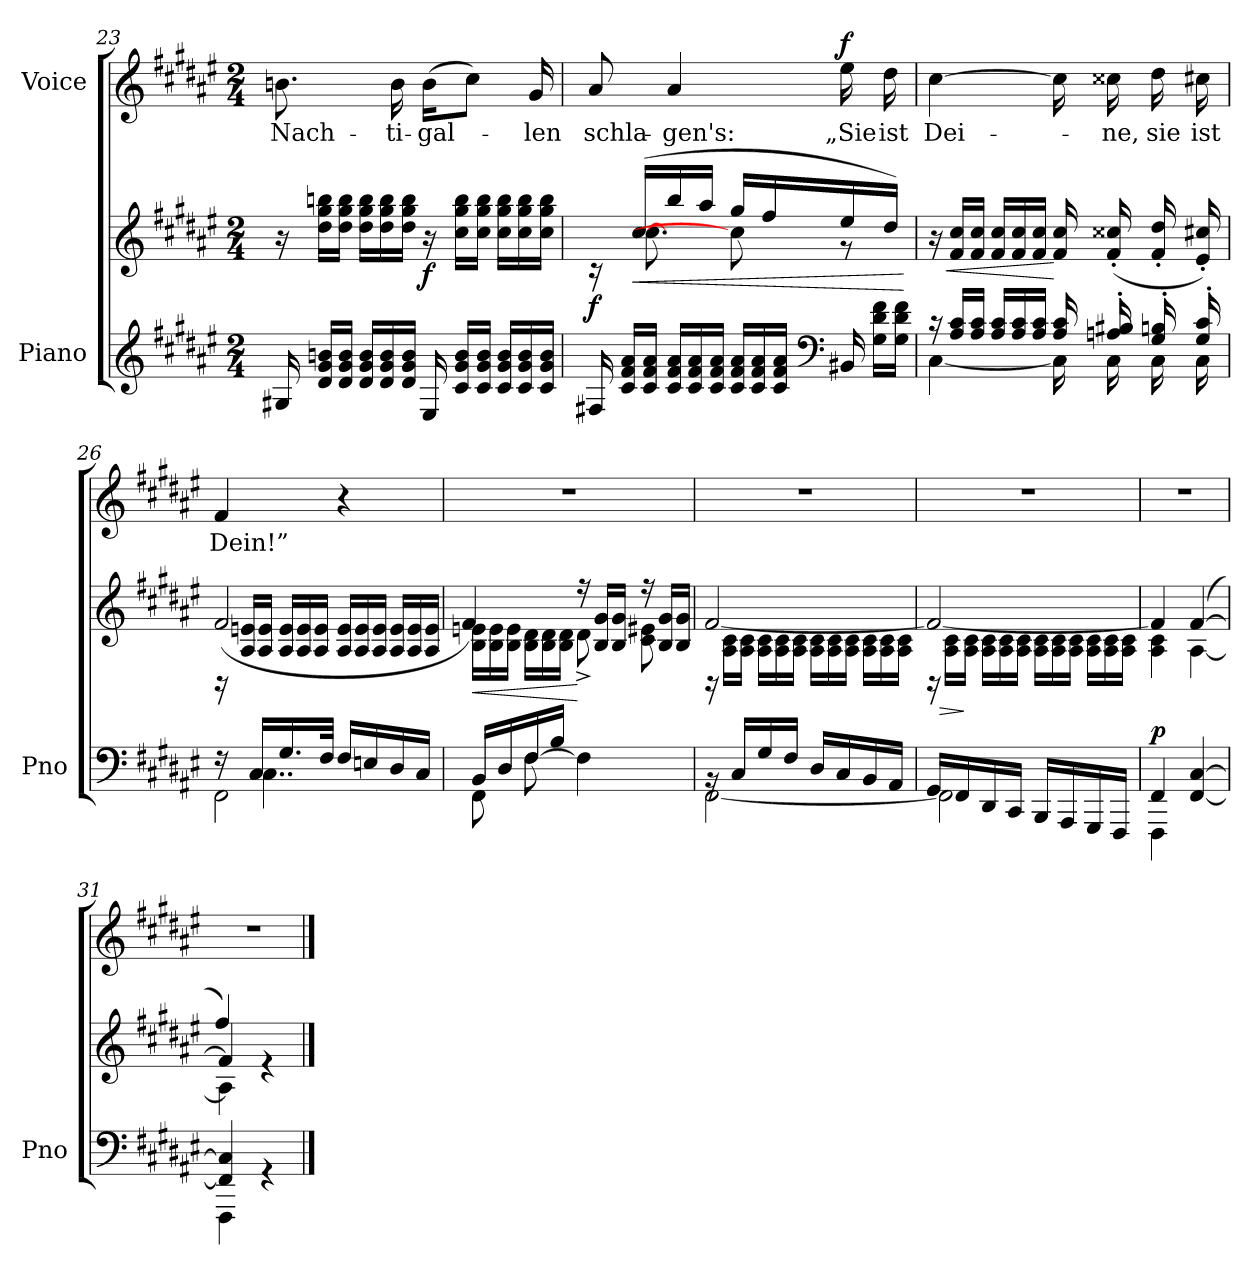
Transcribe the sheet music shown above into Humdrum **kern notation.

**kern	**kern	**dynam	**kern	**text	**dynam
*part2	*part2	*part2	*part1	*part1	*part1
*staff3	*staff2	*staff2/3	*staff1	*staff1	*staff1
*I"Piano	*	*	*I"Voice	*	*
*I'Pno	*	*	*	*	*
*clefG2	*clefG2	*	*clefG2	*	*
*k[f#c#g#d#a#e#]	*k[f#c#g#d#a#e#]	*	*k[f#c#g#d#a#e#]	*	*
*M2/4	*M2/4	*	*M2/4	*	*
*Xtuplet	*Xtuplet	*	*	*	*
=23	=23	=23	=23	=23	=23
!	!	!	!	!LO:LY:b	!
24G#X/	24r	.	8.bn\	Nach-	.
24d#/ 24g#/ 24bn/LL	24dd#\ 24gg#\ 24bbn\LL	.	.	.	.
24d#/ 24g#/ 24b/JJ	24dd#\ 24gg#\ 24bb\JJ	.	.	.	.
24d#/ 24g#/ 24b/LL	24dd#\ 24gg#\ 24bb\LL	.	.	.	.
24d#/ 24g#/ 24b/	24dd#\ 24gg#\ 24bb\	.	.	.	.
!	!	!	!	!LO:LY:b	!
.	.	.	16b\	-ti-	.
24d#/ 24g#/ 24b/JJ	24dd#\ 24gg#\ 24bb\JJ	.	.	.	.
!	!	!LO:DY:b	!	!LO:LY:b	!
24E#/	24r	f	(16b\KL	-gal-	.
24c#/ 24g#/ 24b/LL	24cc#\ 24gg#\ 24bb\LL	.	.	.	.
.	.	.	8cc#\J)	.	.
24c#/ 24g#/ 24b/JJ	24cc#\ 24gg#\ 24bb\JJ	.	.	.	.
24c#/ 24g#/ 24b/LL	24cc#\ 24gg#\ 24bb\LL	.	.	.	.
24c#/ 24g#/ 24b/	24cc#\ 24gg#\ 24bb\	.	.	.	.
!	!	!	!	!LO:LY:b	!
.	.	.	16g#/	-len	.
24c#/ 24g#/ 24b/JJ	24cc#\ 24gg#\ 24bb\JJ	.	.	.	.
!!LO:LB:g=z
=24	=24	=24	=24	=24	=24
*	*^	*	*	*	*
!	!	!	!LO:DY:b	!	!LO:LY:b	!
24F#X/	16rc	16ryy	f	8a#/	schla-	.
24c#/ 24f#/ 24a#/LL	.	.	.	.	.	.
!	!	!LO:N:head=solid	!LO:HP:b	!	!	!
.	([16cc#/LL	8.cc#\	<	.	.	.
24c#/ 24f#/ 24a#/JJ	.	.	.	.	.	.
!	!	!	!	!	!LO:LY:b	!
24c#/ 24f#/ 24a#/LL	16bb/	.	.	4a#/	-gen's:	.
24c#/ 24f#/ 24a#/	.	.	.	.	.	.
.	16aa#/JJ	.	.	.	.	.
24c#/ 24f#/ 24a#/JJ	.	.	.	.	.	.
24c#/ 24f#/ 24a#/LL	16gg#/LL	8cc#\]	.	.	.	.
24c#/ 24f#/ 24a#/	.	.	.	.	.	.
.	16ff#/	.	.	.	.	.
24c#/ 24f#/ 24a#/JJ	.	.	.	.	.	.
*clefF4	*	*	*	*	*	*
!	!	!	!	!	!LO:LY:b	!LO:DY:a
24BB#X/	16ee#/	8r	.	16ee#\	„Sie	f
24G#\ 24d#\ 24f#\LL	.	.	.	.	.	.
!	!	!	!	!	!LO:LY:b	!
.	16dd#/JJ)	.	.	16dd#\	ist	.
24G#\ 24d#\ 24f#\JJ	.	.	.	.	.	.
*	*v	*v	*	*	*	*
.	.	[	.	.	.
=25	=25	=25	=25	=25	=25
*^	*	*	*	*	*
!	!	!	!	!	!LO:LY:b	!
24r	[4C#\	24r	.	[4cc#\	Dei-	.
!	!	!	!LO:HP:b	!	!	!
24A#/ 24c#/LL	.	24f#/ 24cc#/LL	<	.	.	.
24A#/ 24c#/JJ	.	24f#/ 24cc#/JJ	.	.	.	.
24A#/ 24c#/LL	.	24f#/ 24cc#/LL	.	.	.	.
24A#/ 24c#/	.	24f#/ 24cc#/	.	.	.	.
24A#/ 24c#/JJ	.	24f#/ 24cc#/JJ	.	.	.	.
16A#/ 16c#/	16C#\]	16f#/ 16cc#/	[	16cc#\]	.	.
!	!	!	!	!	!LO:LY:b	!
16An/' 16B#X/'	16C#\	(16f#/' 16cc##X/'	.	16cc##X\	-ne,	.
!	!	!	!	!	!LO:LY:b	!
16G#/' 16Bn/'	16C#\	16f#/' 16dd#/'	.	16dd#\	sie	.
!	!	!	!	!	!LO:LY:b	!
16G#/' 16c#/'	16C#\	16e#/' 16cc#X/')	.	16cc#X\	ist	.
=26	=26	=26	=26	=26	=26	=26
*	*^	*^	*	*	*	*
!	!	!	!	!	!	!	!LO:LY:b	!
16rF	16ryy	2FF#\	24rBB	(2f#/	.	4f#/	Dein!”	.
.	.	.	24A#/ 24en/LL	.	.	.	.	.
!LO:N:head=solid	!	!	!	!	!	!	!	!
16C#/LL	4..C#\	.	.	.	.	.	.	.
.	.	.	24A#/ 24e/JJ	.	.	.	.	.
16.G#/	.	.	24A#/ 24e/LL	.	.	.	.	.
.	.	.	24A#/ 24e/	.	.	.	.	.
.	.	.	24A#/ 24e/JJ	.	.	.	.	.
32F#/JJk	.	.	.	.	.	.	.	.
16F#/LL	.	.	24A#/ 24e/LL	.	.	4r	.	.
.	.	.	24A#/ 24e/	.	.	.	.	.
16En/	.	.	.	.	.	.	.	.
.	.	.	24A#/ 24e/JJ	.	.	.	.	.
16D#/	.	.	24A#/ 24e/LL	.	.	.	.	.
.	.	.	24A#/ 24e/	.	.	.	.	.
16C#/JJ	.	.	.	.	.	.	.	.
.	.	.	24A#/ 24e/JJ	.	.	.	.	.
*	*v	*v	*	*	*	*	*	*
!!LO:LB:g=z
=27	=27	=27	=27	=27	=27	=27	=27
!	!	!	!	!LO:HP:b	!	!	!
8FF#\	16BB/LL	24B\ 24en\LL	4f#/)	<	2r	.	.
.	.	24B\ 24e\	.	.	.	.	.
.	16D#/	.	.	.	.	.	.
.	.	24B\ 24e\JJ	.	.	.	.	.
[8F#\	16F#/	24B\ 24d#\LL	.	.	.	.	.
.	.	24B\ 24d#\	.	.	.	.	.
.	16B/JJ	.	.	.	.	.	.
.	.	24B\ 24d#\JJ	.	.	.	.	.
4F#\]	4ryy	24r	8d#^\	[	.	.	.
.	.	24B/ 24g#/LL	.	.	.	.	.
.	.	24B/ 24g#/JJ	.	.	.	.	.
.	.	24r	(8c#\ 8e#X\	.	.	.	.
.	.	24B/ 24g#/LL	.	.	.	.	.
.	.	24B/ 24g#/JJ	.	.	.	.	.
=28	=28	=28	=28	=28	=28	=28	=28
16rBB	[2FF#\	24rBB	[2f#/	.	2r	.	.
.	.	24A#\ 24c#\LL	.	.	.	.	.
!LO:N:head=solid	!	!	!	!	!	!	!
16C#/LL	.	.	.	.	.	.	.
.	.	24A#\ 24c#\JJ	.	.	.	.	.
16G#/	.	24A#\ 24c#\LL	.	.	.	.	.
.	.	24A#\ 24c#\	.	.	.	.	.
16F#/JJ	.	.	.	.	.	.	.
.	.	24A#\ 24c#\JJ	.	.	.	.	.
16D#/LL	.	24A#\ 24c#\LL	.	.	.	.	.
.	.	24A#\ 24c#\	.	.	.	.	.
16C#/	.	.	.	.	.	.	.
.	.	24A#\ 24c#\JJ	.	.	.	.	.
16BB/	.	24A#\ 24c#\LL	.	.	.	.	.
.	.	24A#\ 24c#\	.	.	.	.	.
16AA#/JJ	.	.	.	.	.	.	.
.	.	24A#\ 24c#\JJ	.	.	.	.	.
=29	=29	=29	=29	=29	=29	=29	=29
16GG#/LL	2FF#\]	24rBB	2f#/_	.	2r	.	.
!	!	!	!	!LO:HP:b	!	!	!
.	.	24A#\ 24c#\LL	.	>	.	.	.
16FF#/	.	.	.	.	.	.	.
.	.	24A#\ 24c#\JJ	.	]	.	.	.
16DD#/	.	24A#\ 24c#\LL	.	.	.	.	.
.	.	24A#\ 24c#\	.	.	.	.	.
16CC#/JJ	.	.	.	.	.	.	.
.	.	24A#\ 24c#\JJ	.	.	.	.	.
16BBB/LL	.	24A#\ 24c#\LL	.	.	.	.	.
.	.	24A#\ 24c#\	.	.	.	.	.
16AAA#/	.	.	.	.	.	.	.
.	.	24A#\ 24c#\JJ	.	.	.	.	.
16GGG#/	.	24A#\ 24c#\LL	.	.	.	.	.
.	.	24A#\ 24c#\	.	.	.	.	.
16FFF#/JJ	.	.	.	.	.	.	.
.	.	24A#\ 24c#\JJ	.	.	.	.	.
=30	=30	=30	=30	=30	=30	=30	=30
!	!	!	!	!LO:DY:a=2	!	!	!
4FF#/	4FFF#\	4f#/]	4A#\ 4c#\	p	2r	.	.
[4FF#/ [4C#/	4ryy	([4f#/	[4A#\	.	.	.	.
=31	=31	=31	=31	=31	=31	=31	=31
*	*	*	*^	*	*	*	*
4FF#/] 4C#/]	4FFF#\	4f#/]	4A#\]	4ff#/)	.	2r	.	.
4rGG	4ryy	4re	4ryy	4ryy	.	.	.	.
*v	*v	*	*	*	*	*	*	*
*	*v	*v	*v	*	*	*	*
==	==	==	==	==	==
*-	*-	*-	*-	*-	*-
